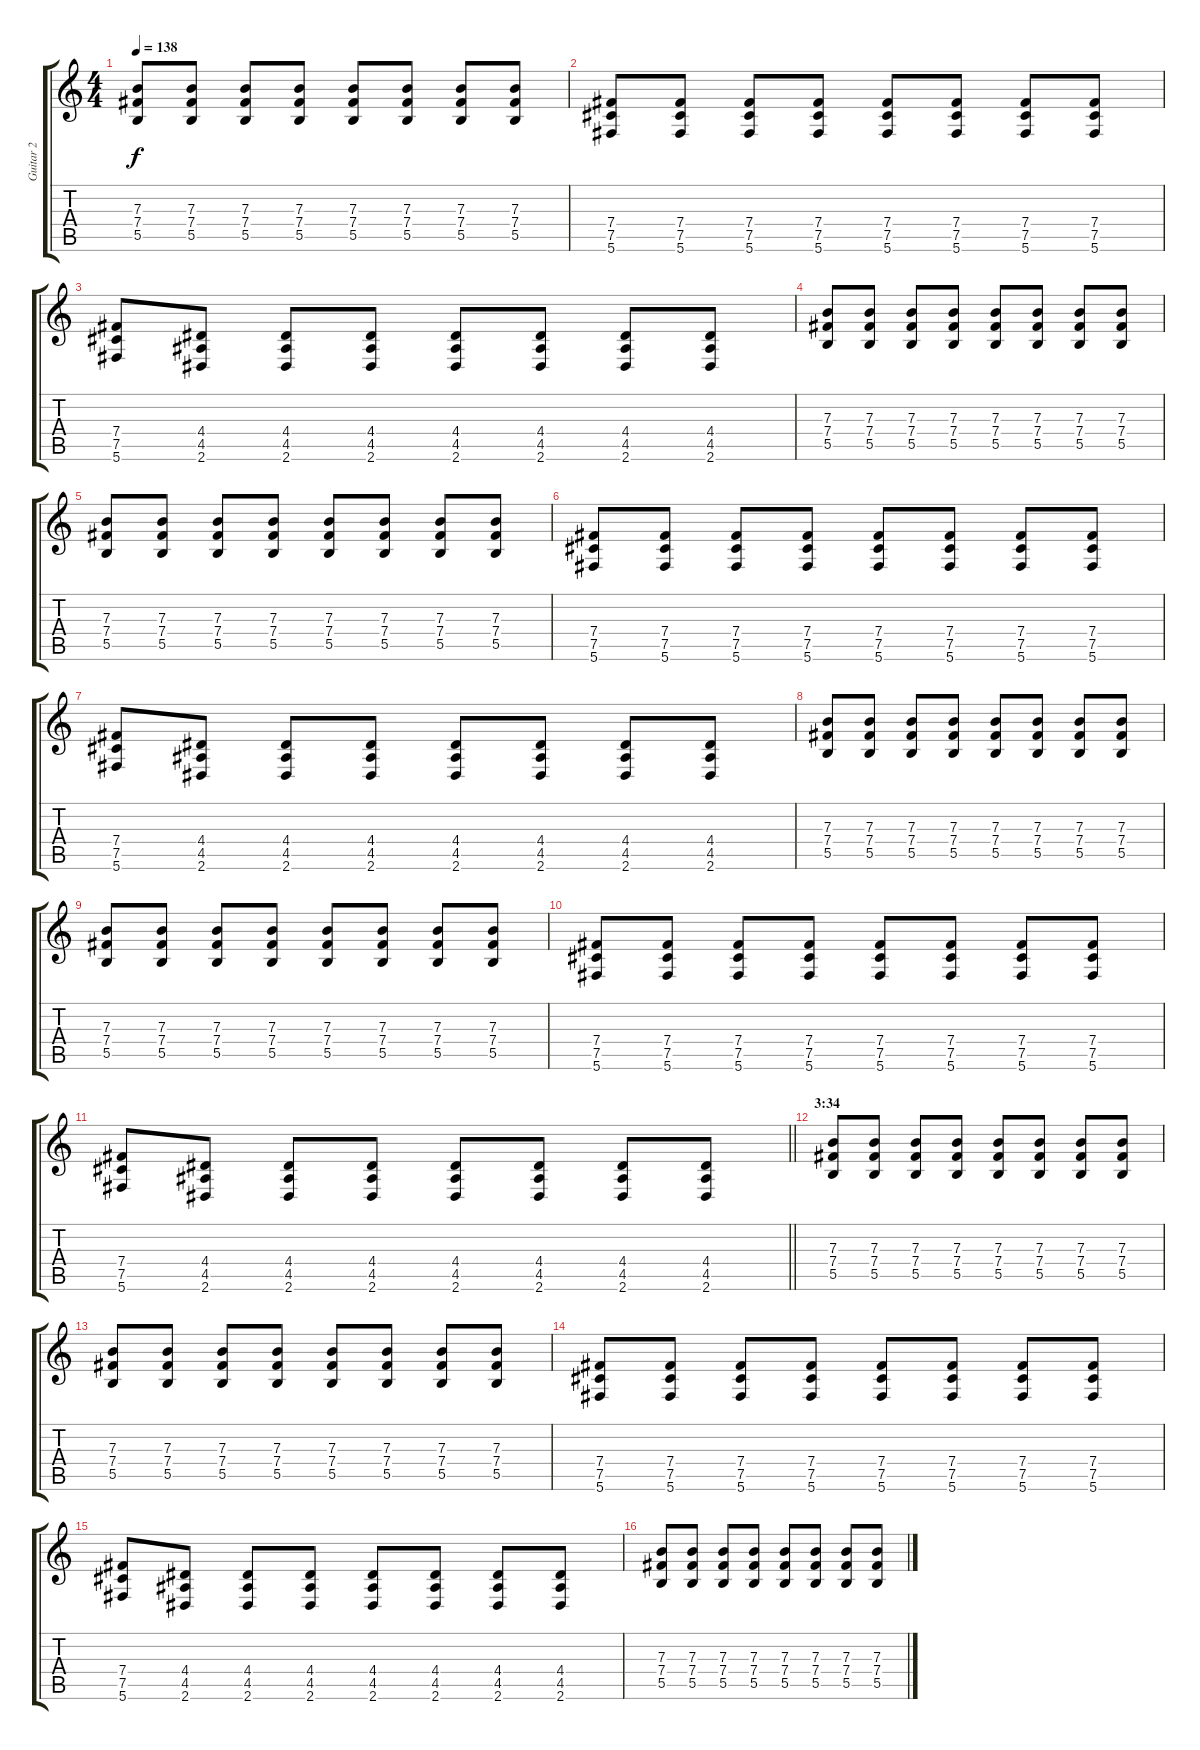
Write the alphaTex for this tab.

\track ("Guitar 2" "Guitar 2") {instrument distortionguitar}
\staff {score tabs}
\tuning (Db4 Ab3 E3 B2 Gb2 Db2) {hide}
\ts (4 4)
\tempo 138
\clef g2
\ks c
(7.3 7.4 5.5).8{dy f} (7.3 7.4 5.5).8 (7.3 7.4 5.5).8 (7.3 7.4 5.5).8 (7.3 7.4 5.5).8 (7.3 7.4 5.5).8 (7.3 7.4 5.5).8 (7.3 7.4 5.5).8 |
(7.4 7.5 5.6).8 (7.4 7.5 5.6).8 (7.4 7.5 5.6).8 (7.4 7.5 5.6).8 (7.4 7.5 5.6).8 (7.4 7.5 5.6).8 (7.4 7.5 5.6).8 (7.4 7.5 5.6).8 |
(7.4 7.5 5.6).8 (4.4 4.5 2.6).8 (4.4 4.5 2.6).8 (4.4 4.5 2.6).8 (4.4 4.5 2.6).8 (4.4 4.5 2.6).8 (4.4 4.5 2.6).8 (4.4 4.5 2.6).8 |
(7.3 7.4 5.5).8 (7.3 7.4 5.5).8 (7.3 7.4 5.5).8 (7.3 7.4 5.5).8 (7.3 7.4 5.5).8 (7.3 7.4 5.5).8 (7.3 7.4 5.5).8 (7.3 7.4 5.5).8 |
(7.3 7.4 5.5).8 (7.3 7.4 5.5).8 (7.3 7.4 5.5).8 (7.3 7.4 5.5).8 (7.3 7.4 5.5).8 (7.3 7.4 5.5).8 (7.3 7.4 5.5).8 (7.3 7.4 5.5).8 |
(7.4 7.5 5.6).8 (7.4 7.5 5.6).8 (7.4 7.5 5.6).8 (7.4 7.5 5.6).8 (7.4 7.5 5.6).8 (7.4 7.5 5.6).8 (7.4 7.5 5.6).8 (7.4 7.5 5.6).8 |
(7.4 7.5 5.6).8 (4.4 4.5 2.6).8 (4.4 4.5 2.6).8 (4.4 4.5 2.6).8 (4.4 4.5 2.6).8 (4.4 4.5 2.6).8 (4.4 4.5 2.6).8 (4.4 4.5 2.6).8 |
(7.3 7.4 5.5).8 (7.3 7.4 5.5).8 (7.3 7.4 5.5).8 (7.3 7.4 5.5).8 (7.3 7.4 5.5).8 (7.3 7.4 5.5).8 (7.3 7.4 5.5).8 (7.3 7.4 5.5).8 |
(7.3 7.4 5.5).8 (7.3 7.4 5.5).8 (7.3 7.4 5.5).8 (7.3 7.4 5.5).8 (7.3 7.4 5.5).8 (7.3 7.4 5.5).8 (7.3 7.4 5.5).8 (7.3 7.4 5.5).8 |
(7.4 7.5 5.6).8 (7.4 7.5 5.6).8 (7.4 7.5 5.6).8 (7.4 7.5 5.6).8 (7.4 7.5 5.6).8 (7.4 7.5 5.6).8 (7.4 7.5 5.6).8 (7.4 7.5 5.6).8 |
\barLineRight lightlight
(7.4 7.5 5.6).8 (4.4 4.5 2.6).8 (4.4 4.5 2.6).8 (4.4 4.5 2.6).8 (4.4 4.5 2.6).8 (4.4 4.5 2.6).8 (4.4 4.5 2.6).8 (4.4 4.5 2.6).8 |
\section ("" "3:34")
(7.3 7.4 5.5).8{instrument distortionguitar} (7.3 7.4 5.5).8 (7.3 7.4 5.5).8 (7.3 7.4 5.5).8 (7.3 7.4 5.5).8 (7.3 7.4 5.5).8 (7.3 7.4 5.5).8 (7.3 7.4 5.5).8 |
(7.3 7.4 5.5).8 (7.3 7.4 5.5).8 (7.3 7.4 5.5).8 (7.3 7.4 5.5).8 (7.3 7.4 5.5).8 (7.3 7.4 5.5).8 (7.3 7.4 5.5).8 (7.3 7.4 5.5).8 |
(7.4 7.5 5.6).8 (7.4 7.5 5.6).8 (7.4 7.5 5.6).8 (7.4 7.5 5.6).8 (7.4 7.5 5.6).8 (7.4 7.5 5.6).8 (7.4 7.5 5.6).8 (7.4 7.5 5.6).8 |
(7.4 7.5 5.6).8 (4.4 4.5 2.6).8 (4.4 4.5 2.6).8 (4.4 4.5 2.6).8 (4.4 4.5 2.6).8 (4.4 4.5 2.6).8 (4.4 4.5 2.6).8 (4.4 4.5 2.6).8 |
(7.3 7.4 5.5).8 (7.3 7.4 5.5).8 (7.3 7.4 5.5).8 (7.3 7.4 5.5).8 (7.3 7.4 5.5).8 (7.3 7.4 5.5).8 (7.3 7.4 5.5).8 (7.3 7.4 5.5).8
